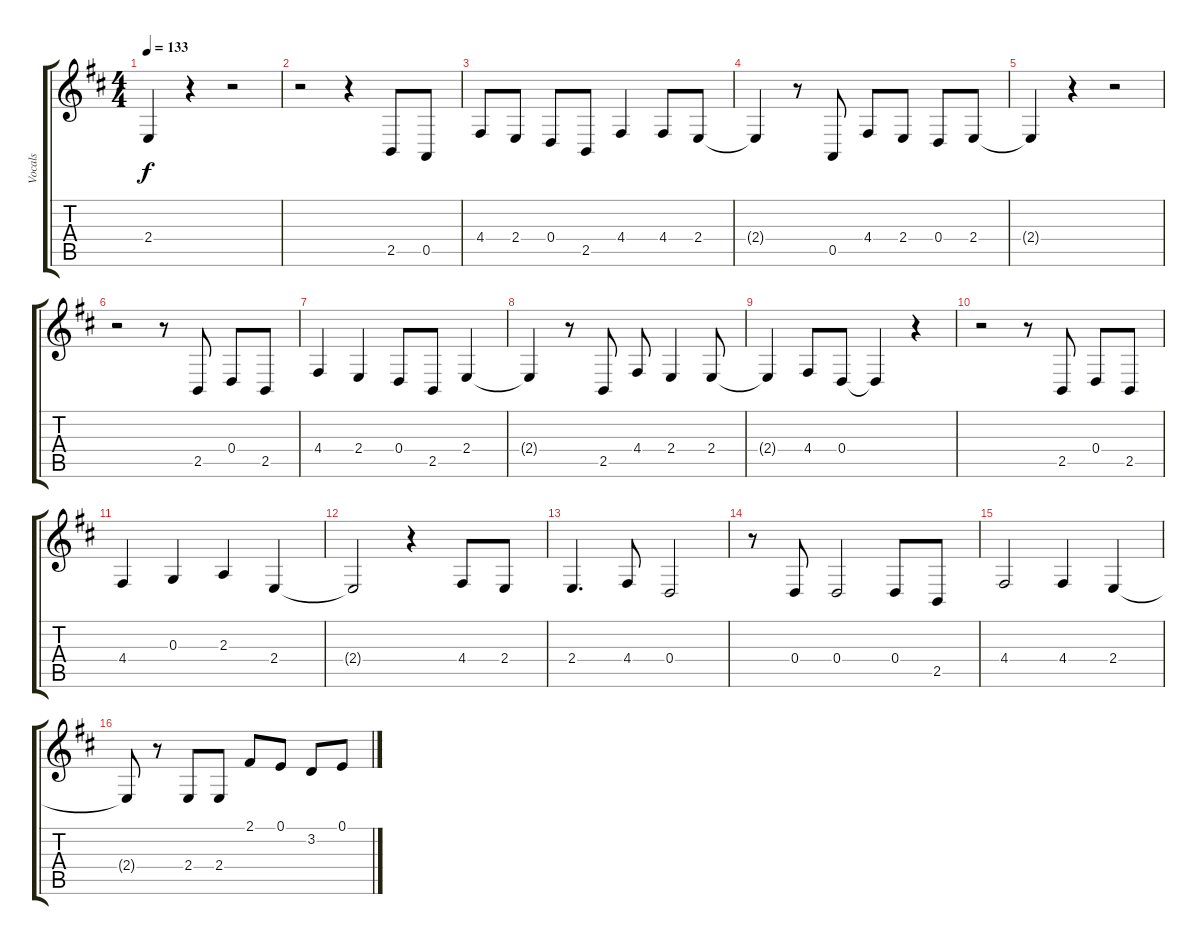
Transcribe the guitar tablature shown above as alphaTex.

\track ("Vocals" "Vocals") {instrument oboe}
\staff {score tabs}
\tuning (E4 B3 G3 D3 A2 E2) {hide}
\ts (4 4)
\tempo 133
\clef g2
\ks d
2.4{t}.4{dy f} r.4 r.2 |
r.2 r.4 2.5.8 0.5.8 |
4.4.8 2.4.8 0.4.8 2.5.8 4.4.4 4.4.8 2.4.8 |
2.4{t}.4 r.8 0.5.8 4.4.8 2.4.8 0.4.8 2.4.8 |
2.4{t}.4 r.4 r.2 |
r.2 r.8 2.5.8 0.4.8 2.5.8 |
4.4.4 2.4.4 0.4.8 2.5.8 2.4.4 |
2.4{t}.4 r.8 2.5.8 4.4.8 2.4.4 2.4.8 |
2.4{t}.4 4.4.8 0.4.8 0.4{t}.4 r.4 |
r.2 r.8 2.5.8 0.4.8 2.5.8 |
4.4.4 0.3.4 2.3.4 2.4.4 |
2.4{t}.2 r.4 4.4.8 2.4.8 |
2.4.4{d} 4.4.8 0.4.2 |
r.8 0.4.8 0.4.2 0.4.8 2.5.8 |
4.4.2 4.4.4 2.4.4 |
2.4{t}.8 r.8 2.4.8 2.4.8 2.1.8 0.1.8 3.2.8 0.1.8
